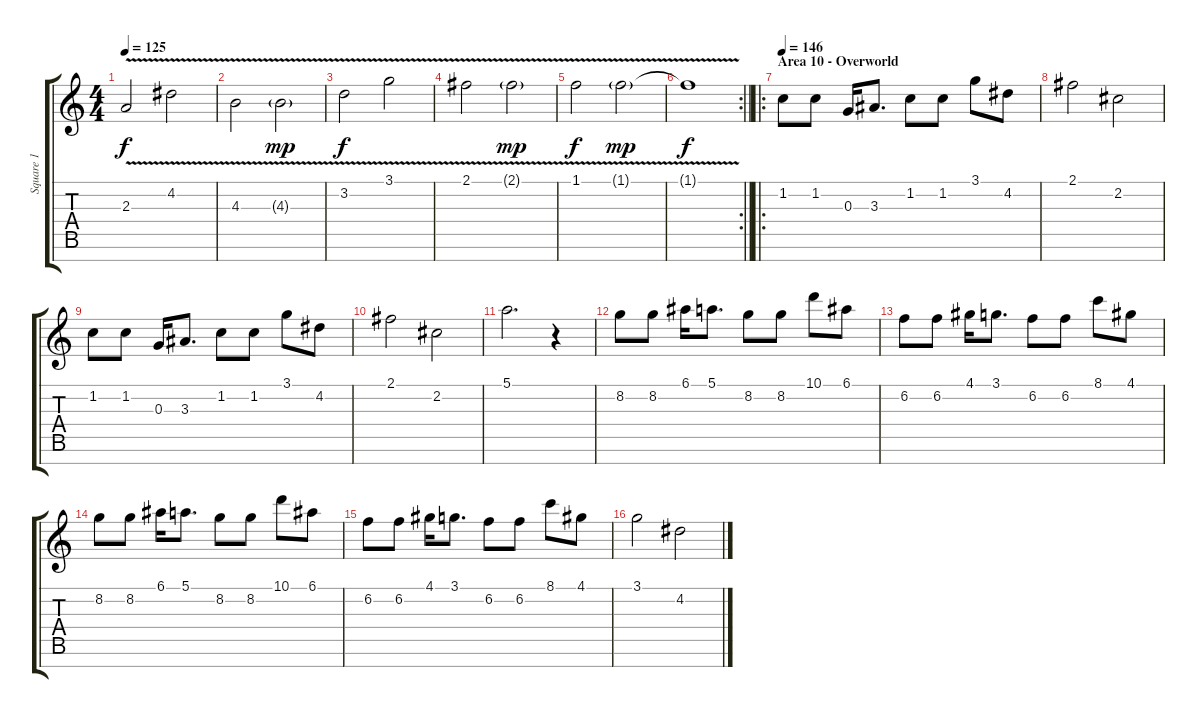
\track ("Square 1" "Square 1") {instrument overdrivenguitar}
\staff {score tabs}
\tuning (E4 B3 G3 D3 A2 E2 B1) {hide}
\ts (4 4)
\tempo 125
\clef g2
\ks c
2.3{v}.2{dy f} 4.2{v}.2 |
4.3{v}.2 4.3{v g}.2{dy mp} |
3.2{v}.2{dy f} 3.1{v}.2 |
2.1{v}.2 2.1{v g}.2{dy mp} |
1.1{v}.2{dy f} 1.1{v g}.2{dy mp} |
\rc 2
\barLineRight lightlight
1.1{t}.1{dy f} |
\ro
\section ("" "Area 10 - Overworld")
\tempo 146
1.2.8{volume 13 instrument overdrivenguitar} 1.2.8 0.3.16 3.3.8{d} 1.2.8 1.2.8 3.1.8 4.2.8 |
2.1.2 2.2.2 |
1.2.8 1.2.8 0.3.16 3.3.8{d} 1.2.8 1.2.8 3.1.8 4.2.8 |
2.1.2 2.2.2 |
5.1.2{d} r.4 |
8.2.8 8.2.8 6.1.16 5.1.8{d} 8.2.8 8.2.8 10.1.8 6.1.8 |
6.2.8 6.2.8 4.1.16 3.1.8{d} 6.2.8 6.2.8 8.1.8 4.1.8 |
8.2.8 8.2.8 6.1.16 5.1.8{d} 8.2.8 8.2.8 10.1.8 6.1.8 |
6.2.8 6.2.8 4.1.16 3.1.8{d} 6.2.8 6.2.8 8.1.8 4.1.8 |
3.1.2 4.2.2
